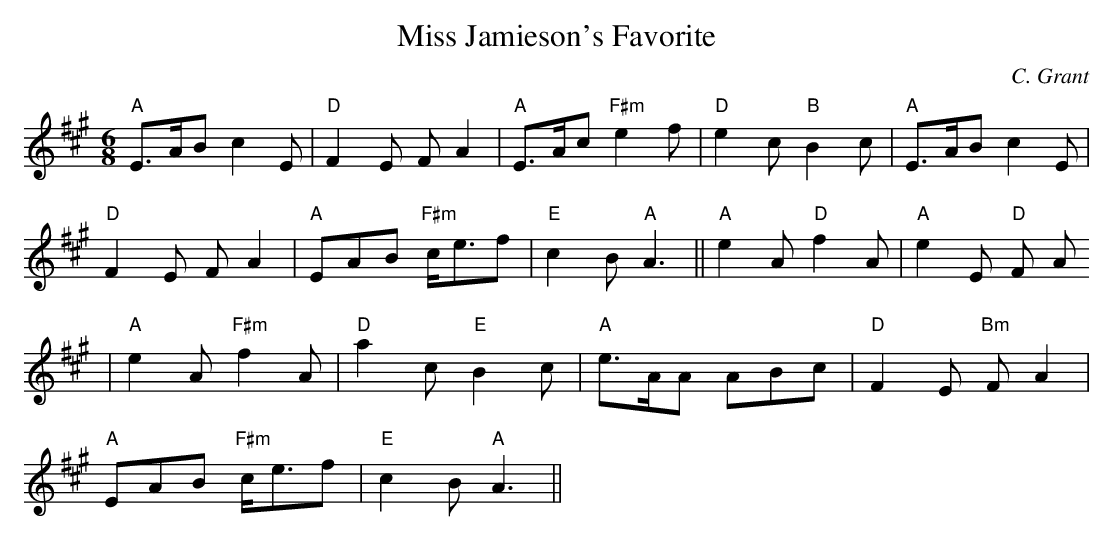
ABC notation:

X:1
T:Miss Jamieson's Favorite
M:6/8
L:1/8
C:C. Grant
K:A
"A"E>AB c2E|"D"F2E F A2|"A"E>Ac "F#m"e2f|"D"e2c "B"B2 c|"A"E>AB c2E|
"D"F2E F A2|"A"EAB "F#m"c<ef|"E"c2 B "A"A3||"A"e2A "D"f2A|"A"e2 E "D"F A
2|
"A"e2A "F#m"f2A|"D"a2 c "E"B2c|"A"e>AA ABc|"D"F2 E "Bm"F A2|
"A"EAB "F#m"c<ef|"E"c2 B "A"A3||
